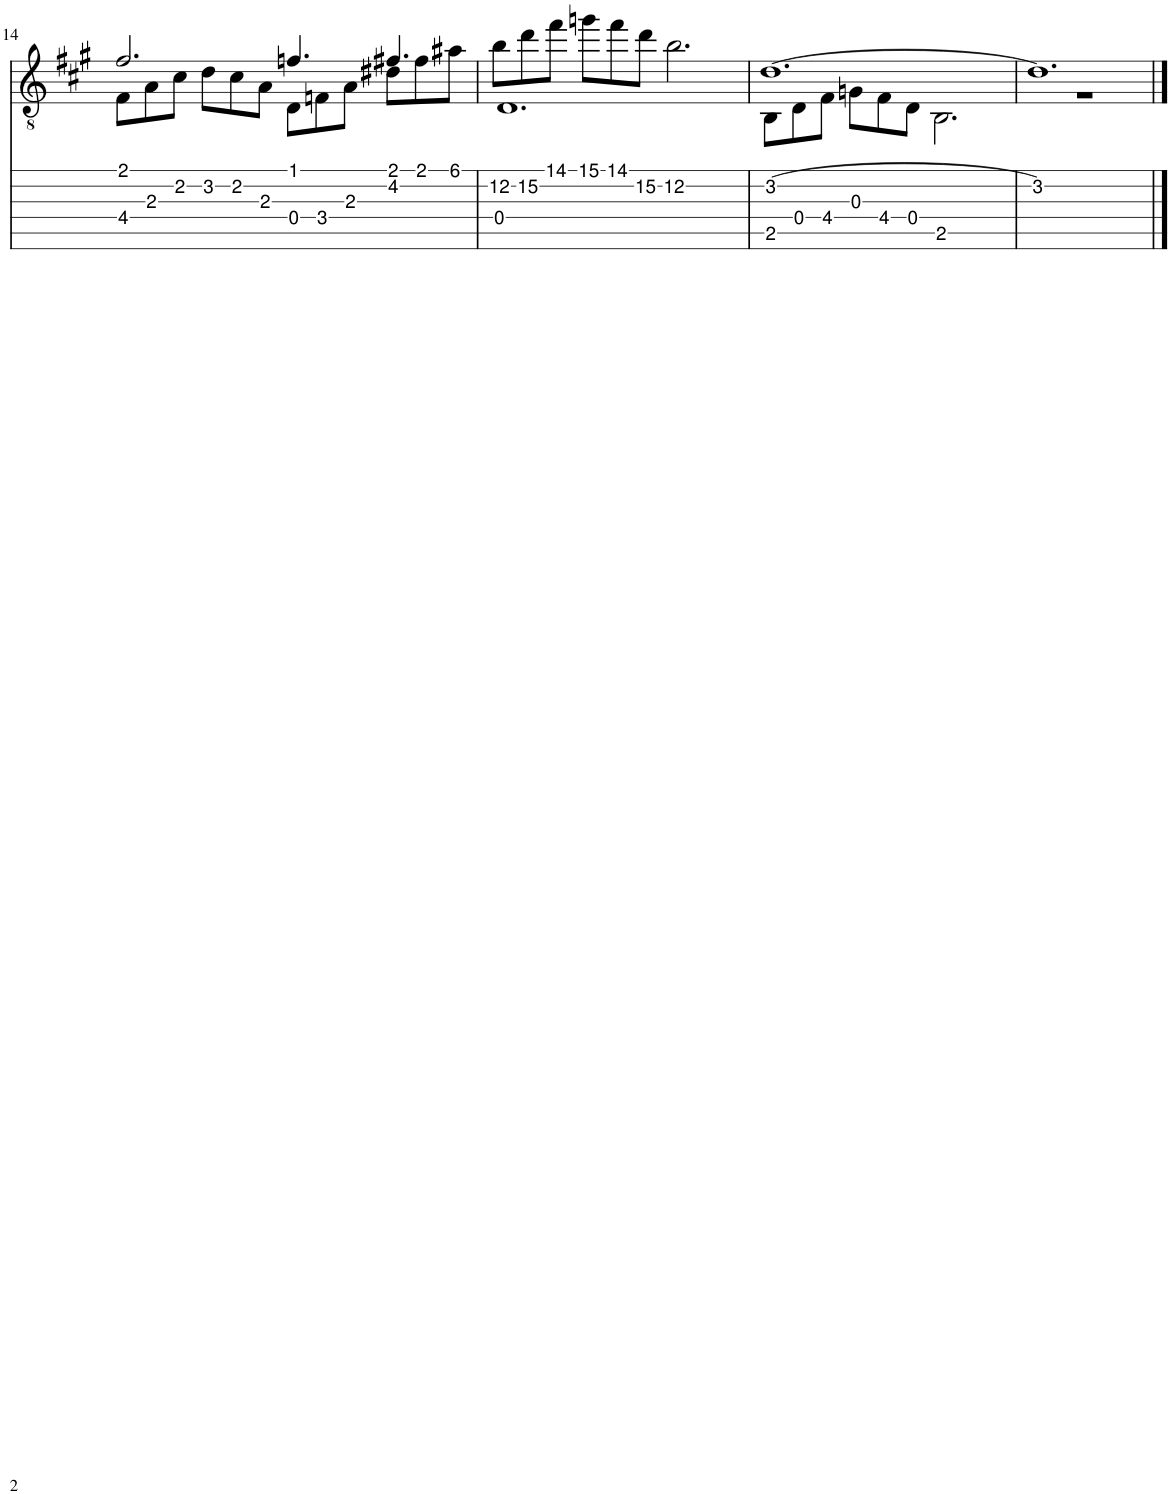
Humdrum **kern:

**kern	**kern
*part1	*part1
*staff2	*staff1
*I"Guitar	*
*I'Guit.	*
!!LO:PB:g=z
*	*clefGv2
*k[f#c#g#]	*k[f#c#g#]
*M12/8	*M12/8
=14	=14
*^	*^
2.f#	8F#L	2.f#/	8F#\L
.	8A	.	8A\
.	8c#J	.	8c#\J
.	8dL	.	8d\L
.	8c#	.	8c#\
.	8AJ	.	8A\J
4.f	8DL	4.fn/	8D\L
.	8F	.	8Fn\
.	8AJ	.	8A\J
4.f#	8d#L	4.f#X/	8d#X\L
.	8f#	.	8f#\
.	8a#J	.	8a#X\J
=15	=15	=15	=15
1.D	8bL	1.D	8b\L
.	8dd	.	8dd\
.	8ff#J	.	8ff#\J
.	8ggL	.	8ggn\L
.	8ff#	.	8ff#\
.	8ddJ	.	8dd\J
.	2.b	.	2.b\
=16	=16	=16	=16
[1.d	8BBL	[1.d	8BB\L
.	8D	.	8D\
.	8F#J	.	8F#\J
.	8GL	.	8Gn\L
.	8F#	.	8F#\
.	8DJ	.	8D\J
.	2.BB	.	2.BB\
=17	=17	=17	=17
1.d]	1.r	1.d]	1.r
*v	*v	*	*
*	*v	*v
==	==
*-	*-
